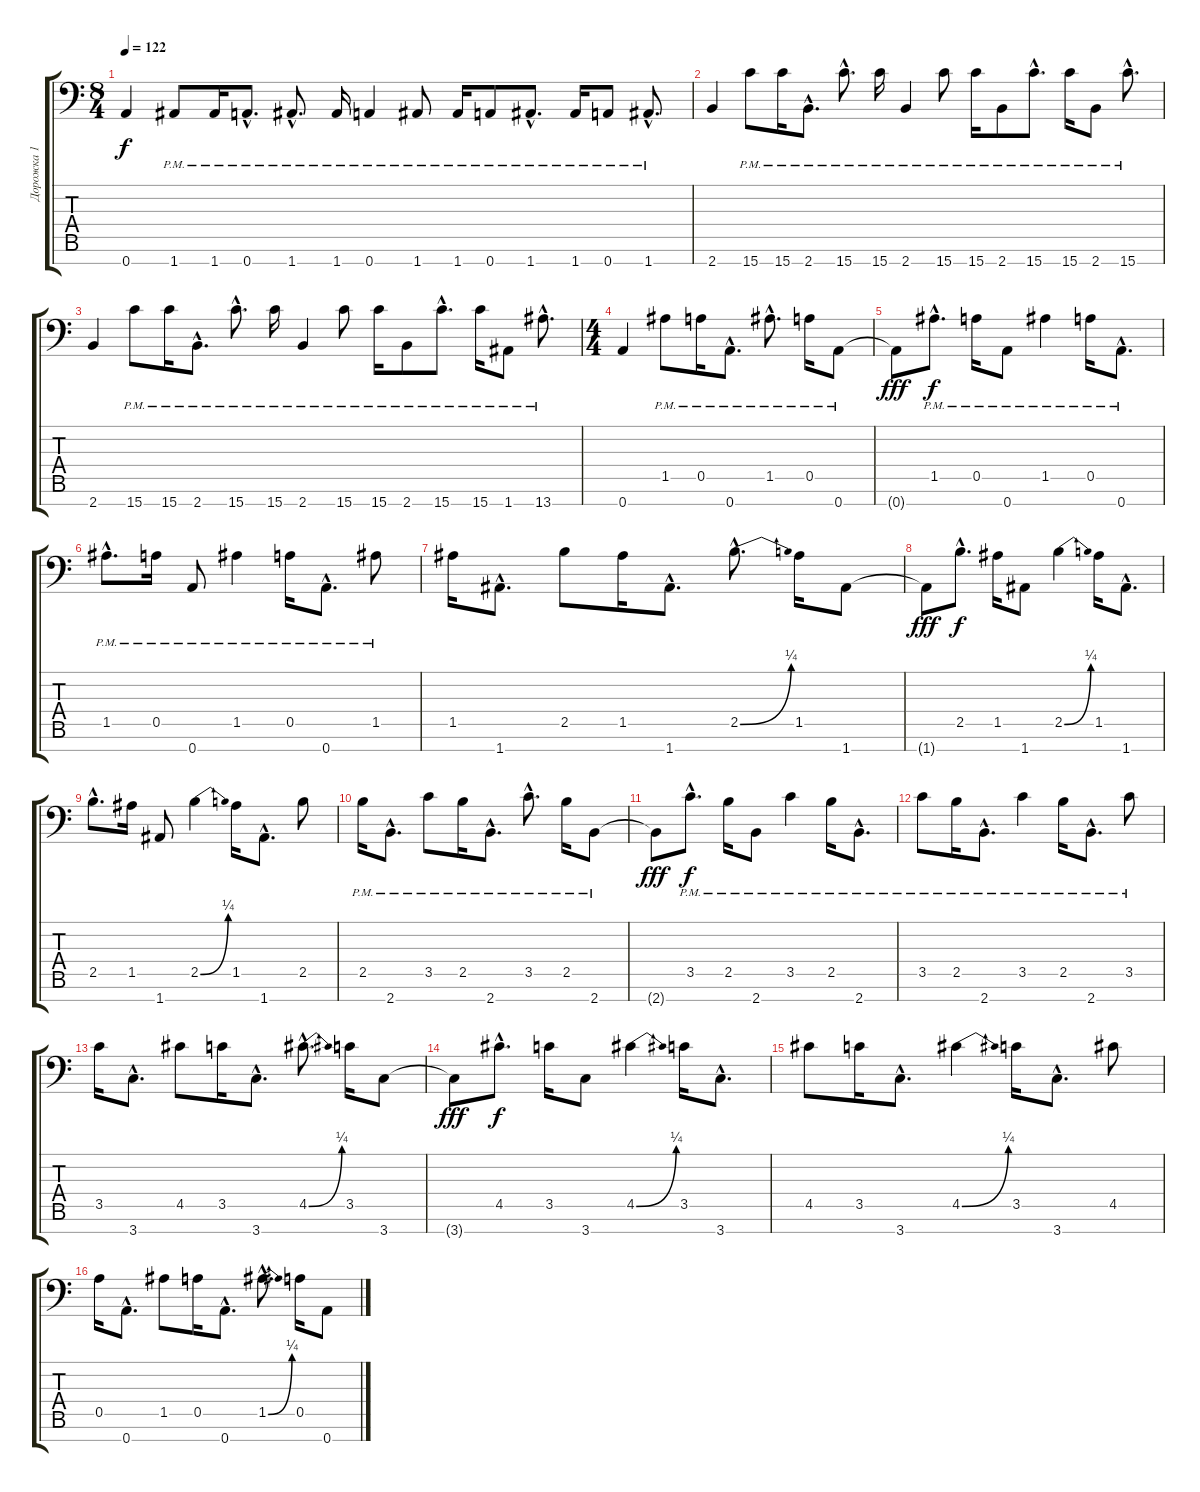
\track ("Дорожка 1" "Дорожка 1") {instrument distortionguitar}
\staff {score tabs}
\tuning (E4 B3 G3 D3 A2 E2 A1) {hide}
\ts (8 4)
\tempo 122
\clef f4
\ks c
0.7.4{dy f} 1.7{pm}.8 1.7{pm}.16 0.7{hac pm}.8{d} 1.7{hac pm}.8{d} 1.7{pm}.16 0.7{pm}.4 1.7{pm}.8 1.7{pm}.16 0.7{pm}.8 1.7{hac pm}.8{d} 1.7{pm}.16 0.7{pm}.8 1.7{hac pm}.8{d} |
2.7.4 15.7{pm}.8 15.7{pm}.16 2.7{hac pm}.8{d} 15.7{hac pm}.8{d} 15.7{pm}.16 2.7{pm}.4 15.7{pm}.8 15.7{pm}.16 2.7{pm}.8 15.7{hac pm}.8{d} 15.7{pm}.16 2.7{pm}.8 15.7{hac pm}.8{d} |
2.7.4 15.7{pm}.8 15.7{pm}.16 2.7{hac pm}.8{d} 15.7{hac pm}.8{d} 15.7{pm}.16 2.7{pm}.4 15.7{pm}.8 15.7{pm}.16 2.7{pm}.8 15.7{hac pm}.8{d} 15.7{pm}.16 1.7{pm}.8 13.7{hac pm}.8{d} |
\ts (4 4)
0.7.4 1.5{pm}.8 0.5{pm}.16 0.7{hac pm}.8{d} 1.5{hac pm}.8{d} 0.5{pm}.16 0.7{pm}.8 |
0.7{t}.8{dy fff} 1.5{hac pm}.8{d dy f} 0.5{pm}.16 0.7{pm}.8 1.5{pm}.4 0.5{pm}.16 0.7{hac pm}.8{d} |
1.5{hac pm}.8{d} 0.5{pm}.16 0.7{pm}.8 1.5{pm}.4 0.5{pm}.16 0.7{hac pm}.8{d} 1.5{pm}.8 |
1.5.16 1.7{hac}.8{d} 2.5.8 1.5.16 1.7{hac}.8{d} 2.5{be (bend 0 0 60 1) hac}.8{d} 1.5.16 1.7.8 |
1.7{t}.8{dy fff} 2.5{hac}.8{d dy f} 1.5.16 1.7.8 2.5{be (bend 0 0 60 1)}.4 1.5.16 1.7{hac}.8{d} |
2.5{hac}.8{d} 1.5.16 1.7.8 2.5{be (bend 0 0 60 1)}.4 1.5.16 1.7{hac}.8{d} 2.5.8 |
2.5{pm}.16 2.7{hac pm}.8{d} 3.5{pm}.8 2.5{pm}.16 2.7{hac pm}.8{d} 3.5{hac pm}.8{d} 2.5{pm}.16 2.7{pm}.8 |
2.7{t}.8{dy fff} 3.5{hac pm}.8{d dy f} 2.5{pm}.16 2.7{pm}.8 3.5{pm}.4 2.5{pm}.16 2.7{hac pm}.8{d} |
3.5{pm}.8 2.5{pm}.16 2.7{hac pm}.8{d} 3.5{pm}.4 2.5{pm}.16 2.7{hac pm}.8{d} 3.5{pm}.8 |
3.5.16 3.7{hac}.8{d} 4.5.8 3.5.16 3.7{hac}.8{d} 4.5{be (bend 0 0 60 1) hac}.8{d} 3.5.16 3.7.8 |
3.7{t}.8{dy fff} 4.5{hac}.8{d dy f} 3.5.16 3.7.8 4.5{be (bend 0 0 60 1)}.4 3.5.16 3.7{hac}.8{d} |
4.5.8 3.5.16 3.7{hac}.8{d} 4.5{be (bend 0 0 60 1)}.4 3.5.16 3.7{hac}.8{d} 4.5.8 |
0.5.16 0.7{hac}.8{d} 1.5.8 0.5.16 0.7{hac}.8{d} 1.5{be (bend 0 0 60 1) hac}.8{d} 0.5.16 0.7.8
